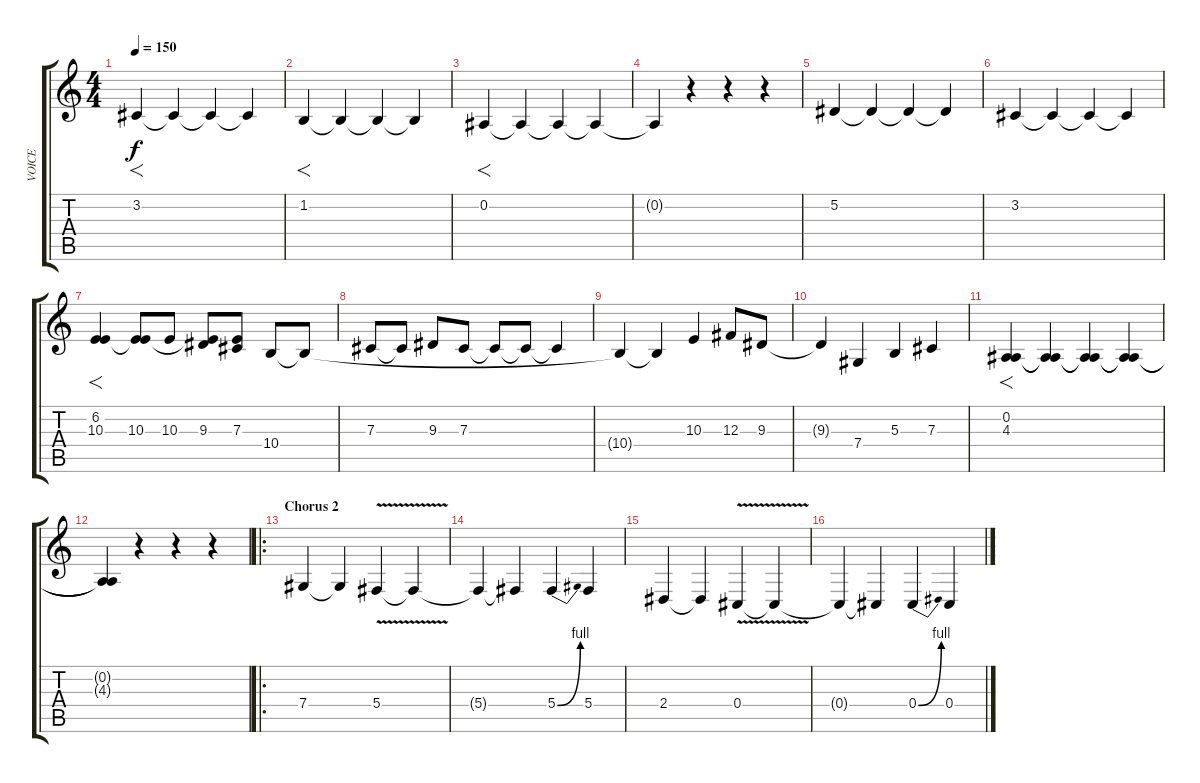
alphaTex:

\track ("VOICE" "VOICE") {instrument lead2sawtooth}
\staff {score tabs}
\tuning (Eb4 Bb3 Gb3 Db3 Ab2 Db2) {hide}
\ts (4 4)
\tempo 150
\clef g2
\ks c
3.2.4{f dy f} 3.2{t}.4 3.2{t}.4 3.2{t}.4 |
1.2.4{f} 1.2{t}.4 1.2{t}.4 1.2{t}.4 |
0.2.4{f} 0.2{t}.4 0.2{t}.4 0.2{t}.4 |
0.2{t}.4 r.4 r.4 r.4 |
5.2.4 5.2{t}.4 5.2{t}.4 5.2{t}.4 |
3.2.4 3.2{t}.4 3.2{t}.4 3.2{t}.4 |
(6.2 10.3).4{f} (6.2{t} 10.3).8 10.3.8 (6.2{t} 9.3).8 (6.2{t} 7.3).8 10.4.8 10.4{t}.8 |
7.3.8 7.3{t}.8 9.3.8 7.3.8 7.3{t}.8 7.3{t}.8 7.3{t}.4 |
10.4{t}.4 10.4{t}.4 10.3.4 12.3.8 9.3.8 |
9.3{t}.4 7.4.4 5.3.4 7.3.4 |
(0.2 4.3).4{f} (0.2{t} 4.3{t}).4 (0.2{t} 4.3{t}).4 (0.2{t} 4.3{t}).4 |
(0.2{t} 4.3{t}).4 r.4 r.4 r.4 |
\ro
\section ("" "Chorus 2")
7.4.4 7.4{t}.4 5.4{v}.4 5.4{t}.4 |
5.4{t}.4 5.4{t}.4 5.4{be (bend 0 0 60 4)}.4 5.4.4 |
2.4.4 2.4{t}.4 0.4{v}.4 0.4{t}.4 |
0.4{t}.4 0.4{t}.4 0.4{be (bend 0 0 60 4)}.4 0.4.4
